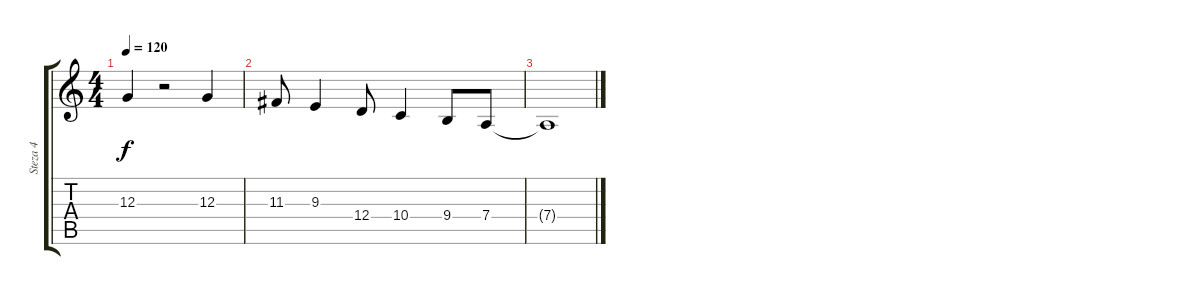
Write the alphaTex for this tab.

\track ("Steza 4" "Steza 4") {instrument flute}
\staff {score tabs}
\tuning (E4 B3 G3 D3 A2 E2) {hide}
\ts (4 4)
\tempo 120
\clef g2
\ks c
12.3{t}.4{dy f} r.2 12.3.4 |
11.3.8 9.3.4 12.4.8 10.4.4 9.4.8 7.4.8 |
7.4{t}.1
